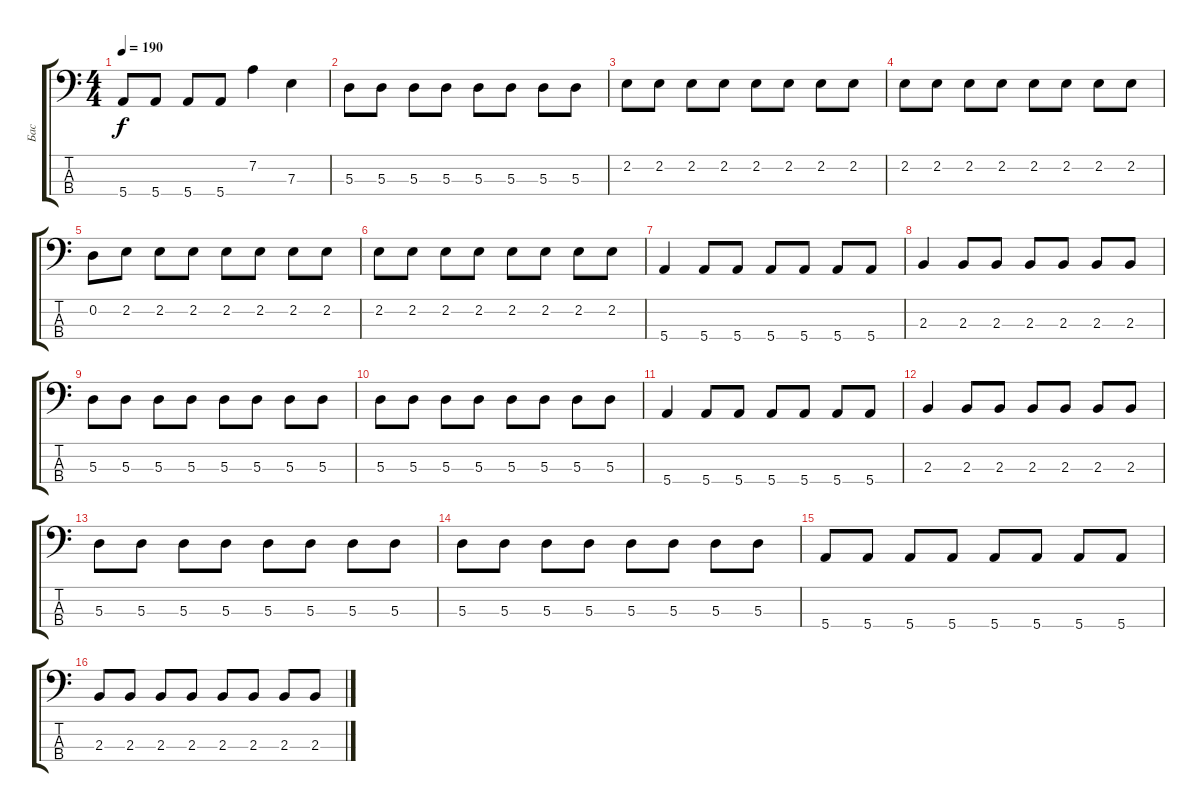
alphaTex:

\track ("Бас" "Бас") {instrument electricbasspick}
\staff {score tabs}
\tuning (G2 D2 A1 E1) {hide}
\ts (4 4)
\tempo 190
\clef f4
\ks c
5.4.8{dy f} 5.4.8 5.4.8 5.4.8 7.2.4 7.3.4 |
5.3.8 5.3.8 5.3.8 5.3.8 5.3.8 5.3.8 5.3.8 5.3.8 |
2.2.8 2.2.8 2.2.8 2.2.8 2.2.8 2.2.8 2.2.8 2.2.8 |
2.2.8 2.2.8 2.2.8 2.2.8 2.2.8 2.2.8 2.2.8 2.2.8 |
0.2.8 2.2.8 2.2.8 2.2.8 2.2.8 2.2.8 2.2.8 2.2.8 |
2.2.8 2.2.8 2.2.8 2.2.8 2.2.8 2.2.8 2.2.8 2.2.8 |
5.4.4 5.4.8 5.4.8 5.4.8 5.4.8 5.4.8 5.4.8 |
2.3.4 2.3.8 2.3.8 2.3.8 2.3.8 2.3.8 2.3.8 |
5.3.8 5.3.8 5.3.8 5.3.8 5.3.8 5.3.8 5.3.8 5.3.8 |
5.3.8 5.3.8 5.3.8 5.3.8 5.3.8 5.3.8 5.3.8 5.3.8 |
5.4.4 5.4.8 5.4.8 5.4.8 5.4.8 5.4.8 5.4.8 |
2.3.4 2.3.8 2.3.8 2.3.8 2.3.8 2.3.8 2.3.8 |
5.3.8 5.3.8 5.3.8 5.3.8 5.3.8 5.3.8 5.3.8 5.3.8 |
5.3.8 5.3.8 5.3.8 5.3.8 5.3.8 5.3.8 5.3.8 5.3.8 |
5.4.8 5.4.8 5.4.8 5.4.8 5.4.8 5.4.8 5.4.8 5.4.8 |
2.3.8 2.3.8 2.3.8 2.3.8 2.3.8 2.3.8 2.3.8 2.3.8
